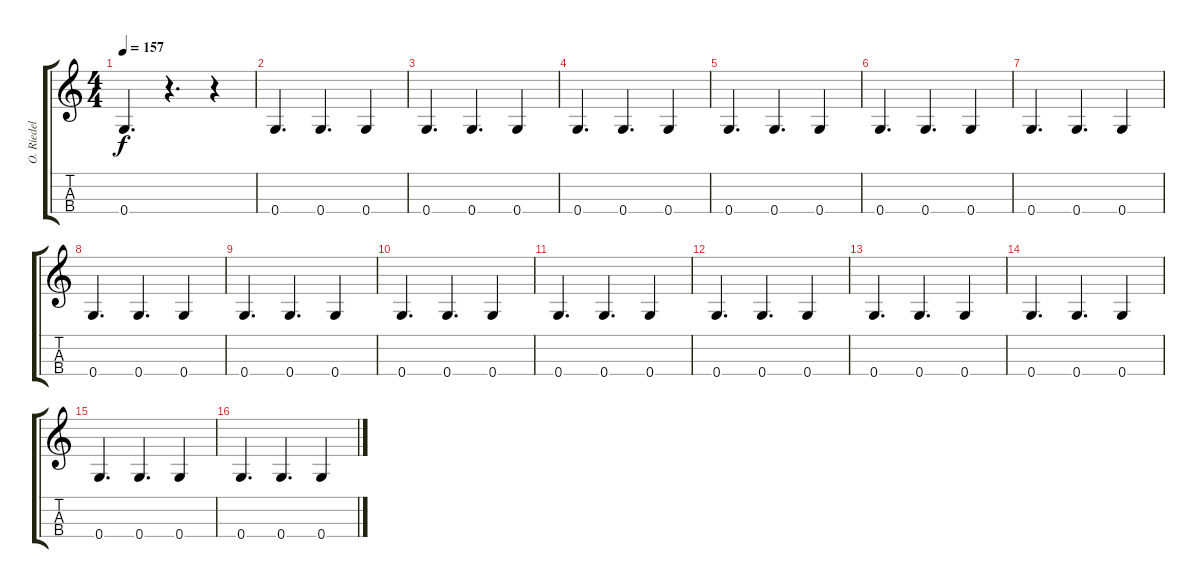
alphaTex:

\track ("O. Riedel" "O. Riedel") {instrument acousticguitarsteel}
\staff {score tabs}
\tuning (A2 E2 C2 G2) {hide}
\ts (4 4)
\tempo 157
\clef g2
\ks c
0.4.4{d dy f} r.4{d} r.4 |
0.4.4{d} 0.4.4{d} 0.4.4 |
0.4.4{d} 0.4.4{d} 0.4.4 |
0.4.4{d} 0.4.4{d} 0.4.4 |
0.4.4{d} 0.4.4{d} 0.4.4 |
0.4.4{d} 0.4.4{d} 0.4.4 |
0.4.4{d} 0.4.4{d} 0.4.4 |
0.4.4{d} 0.4.4{d} 0.4.4 |
0.4.4{d} 0.4.4{d} 0.4.4 |
0.4.4{d} 0.4.4{d} 0.4.4 |
0.4.4{d} 0.4.4{d} 0.4.4 |
0.4.4{d} 0.4.4{d} 0.4.4 |
0.4.4{d} 0.4.4{d} 0.4.4 |
0.4.4{d} 0.4.4{d} 0.4.4 |
0.4.4{d} 0.4.4{d} 0.4.4 |
0.4.4{d} 0.4.4{d} 0.4.4
